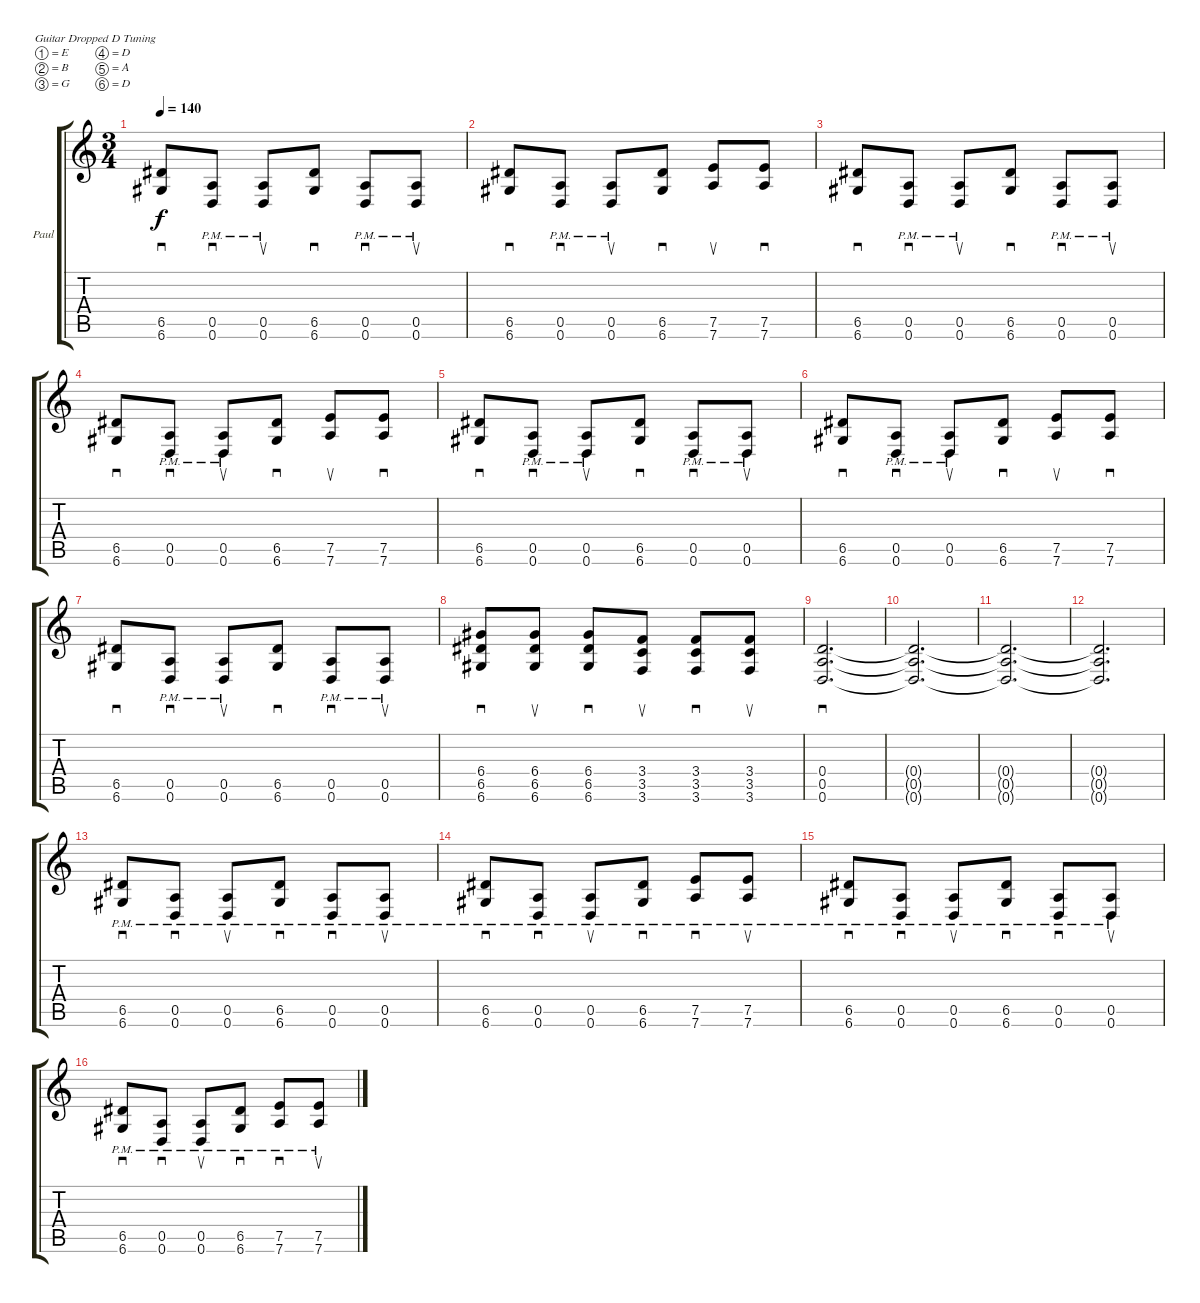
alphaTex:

\bracketExtendMode groupsimilarinstruments
\firstSystemTrackNameOrientation horizontal
\otherSystemsTrackNameOrientation horizontal
\track ("Paul Landers" "Paul") {instrument overdrivenguitar}
\staff {score tabs}
\tuning (E4 B3 G3 D3 A2 D2)
\ts (3 4)
\tempo 140
\clef g2
\ks c
(6.5 6.6).8{sd dy f} (0.5{pm} 0.6{pm}).8{sd} (0.5{pm} 0.6{pm}).8{su} (6.5 6.6).8{sd} (0.5{pm} 0.6{pm}).8{sd} (0.5{pm} 0.6{pm}).8{su} |
(6.5 6.6).8{sd} (0.5{pm} 0.6{pm}).8{sd} (0.5{pm} 0.6{pm}).8{su} (6.5 6.6).8{sd} (7.5 7.6).8{su} (7.5 7.6).8{sd} |
(6.5 6.6).8{sd} (0.5{pm} 0.6{pm}).8{sd} (0.5{pm} 0.6{pm}).8{su} (6.5 6.6).8{sd} (0.5{pm} 0.6{pm}).8{sd} (0.5{pm} 0.6{pm}).8{su} |
(6.5 6.6).8{sd} (0.5{pm} 0.6{pm}).8{sd} (0.5{pm} 0.6{pm}).8{su} (6.5 6.6).8{sd} (7.5 7.6).8{su} (7.5 7.6).8{sd} |
(6.5 6.6).8{sd} (0.5{pm} 0.6{pm}).8{sd} (0.5{pm} 0.6{pm}).8{su} (6.5 6.6).8{sd} (0.5{pm} 0.6{pm}).8{sd} (0.5{pm} 0.6{pm}).8{su} |
(6.5 6.6).8{sd} (0.5{pm} 0.6{pm}).8{sd} (0.5{pm} 0.6{pm}).8{su} (6.5 6.6).8{sd} (7.5 7.6).8{su} (7.5 7.6).8{sd} |
(6.5 6.6).8{sd} (0.5{pm} 0.6{pm}).8{sd} (0.5{pm} 0.6{pm}).8{su} (6.5 6.6).8{sd} (0.5{pm} 0.6{pm}).8{sd} (0.5{pm} 0.6{pm}).8{su} |
(6.4 6.5 6.6).8{sd} (6.4 6.5 6.6).8{su} (6.4 6.5 6.6).8{sd} (3.4 3.5 3.6).8{su} (3.4 3.5 3.6).8{sd} (3.4 3.5 3.6).8{su} |
(0.6 0.5 0.4).2{d sd} |
(0.4{t} 0.5{t} 0.6{t}).2{d} |
(0.4{t} 0.5{t} 0.6{t}).2{d} |
(0.4{t} 0.5{t} 0.6{t}).2{d} |
(6.5{pm} 6.6{pm}).8{sd} (0.5{pm} 0.6{pm}).8{sd} (0.5{pm} 0.6{pm}).8{su} (6.5{pm} 6.6{pm}).8{sd} (0.5{pm} 0.6{pm}).8{sd} (0.5{pm} 0.6{pm}).8{su} |
(6.5{pm} 6.6{pm}).8{sd} (0.5{pm} 0.6{pm}).8{sd} (0.5{pm} 0.6{pm}).8{su} (6.5{pm} 6.6{pm}).8{sd} (7.5{pm} 7.6{pm}).8{sd} (7.5{pm} 7.6{pm}).8{su} |
(6.5{pm} 6.6{pm}).8{sd} (0.5{pm} 0.6{pm}).8{sd} (0.5{pm} 0.6{pm}).8{su} (6.5{pm} 6.6{pm}).8{sd} (0.5{pm} 0.6{pm}).8{sd} (0.5{pm} 0.6{pm}).8{su} |
(6.5{pm} 6.6{pm}).8{sd} (0.5{pm} 0.6{pm}).8{sd} (0.5{pm} 0.6{pm}).8{su} (6.5{pm} 6.6{pm}).8{sd} (7.5{pm} 7.6{pm}).8{sd} (7.5{pm} 7.6{pm}).8{su}
